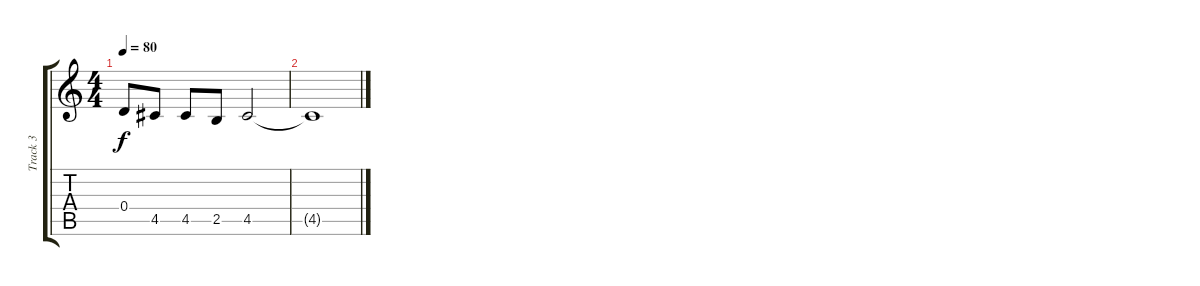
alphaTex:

\track ("Track 3" "Track 3") {instrument acousticguitarsteel}
\staff {score tabs}
\tuning (E4 B3 G3 D3 A2 E2) {hide}
\ts (4 4)
\tempo 80
\clef g2
\ks c
0.4.8{dy f} 4.5.8 4.5.8 2.5.8 4.5.2 |
4.5{t}.1
